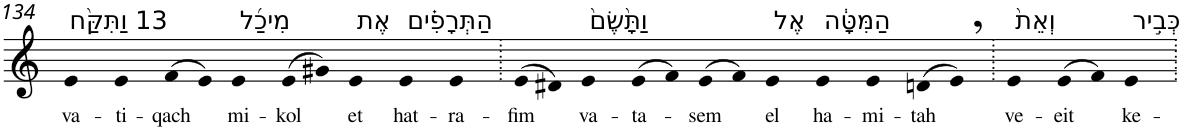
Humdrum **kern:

**kern	**text
*part1	*part1
*staff1	*staff1
*I"Piano	*
*I'Pno	*
!!LO:PB:g=z
*clefG2	*
*k[]	*
=134	=134
!LO:TX:a:t=13 וַתִּקַּ֨ח	!
!	!LO:LY:b
4e	va-
!	!LO:LY:b
4e	-ti-
!	!LO:LY:b
(>8f	-qach
8e)	.
!LO:TX:a:t=מִיכַ֜ל	!
!	!LO:LY:b
4e	mi-
!	!LO:LY:b
(>8e	-kol
8g#X)	.
!LO:TX:a:t=אֶת	!
!	!LO:LY:b
4e	et
!LO:TX:a:t=הַתְּרָפִ֗ים	!
!	!LO:LY:b
4e	hat-
!	!LO:LY:b
4e	-ra-
=135.	=135.
!	!LO:LY:b
(>8e	-fim
8d#X)	.
!LO:TX:a:t=וַתָּ֙שֶׂם֙	!
!	!LO:LY:b
4e	va-
!	!LO:LY:b
(>8e	-ta-
8f)	.
!	!LO:LY:b
(>8e	-sem
8f)	.
!LO:TX:a:t=אֶל	!
!	!LO:LY:b
4e	el
!LO:TX:a:t=הַמִּטָּ֔ה	!
!	!LO:LY:b
4e	ha-
!	!LO:LY:b
4e	-mi-
!	!LO:LY:b
(>8dn	-tah
8e,)	.
=136.	=136.
!LO:TX:a:t=וְאֵת֙	!
!	!LO:LY:b
4e	ve-
!	!LO:LY:b
(>8e	-eit
8f)	.
!LO:TX:a:t=כְּבִ֣יר	!
!	!LO:LY:b
4e	ke-
=.	=.
*-	*-
